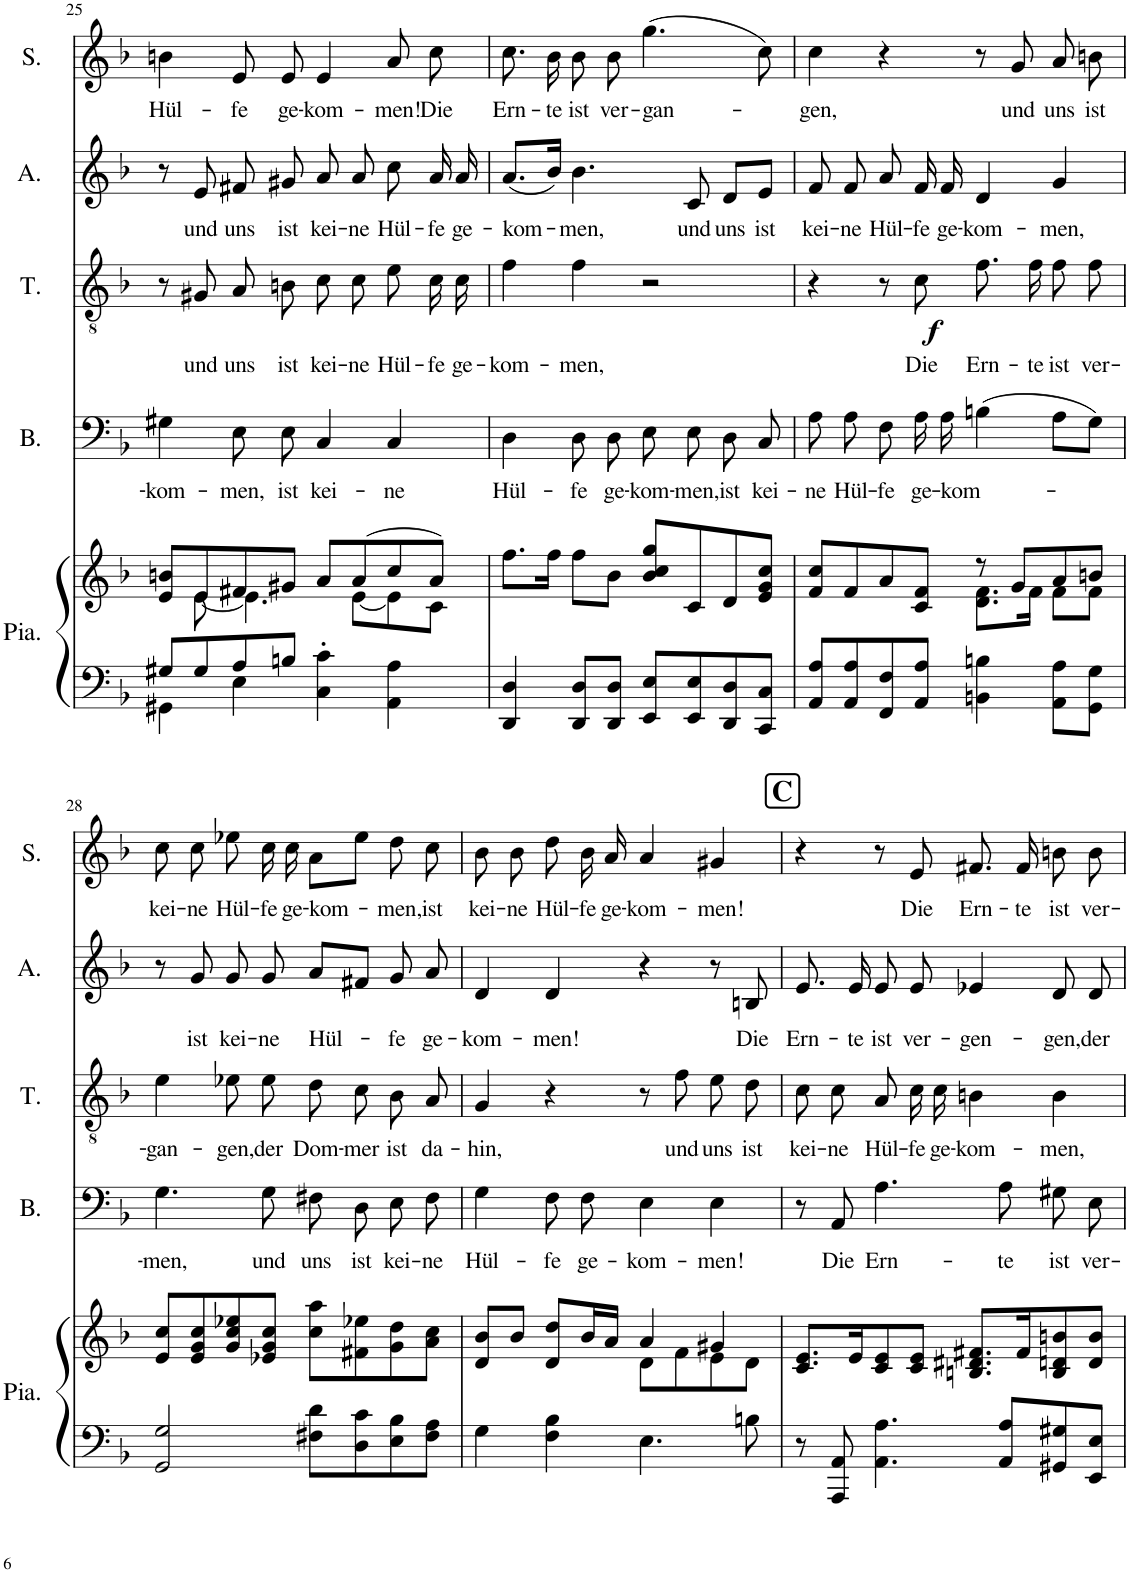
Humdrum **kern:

**kern	**kern	**kern	**text	**kern	**text	**dynam	**kern	**text	**kern	**text
*part5	*part5	*part4	*part4	*part3	*part3	*part3	*part2	*part2	*part1	*part1
*staff6	*staff5	*staff4	*staff4	*staff3	*staff3	*staff3	*staff2	*staff2	*staff1	*staff1
*I"Piano	*	*I"Basse	*	*I"Ténor	*	*	*I"Alto	*	*I"Soprano	*
*I'Pia.	*	*I'B.	*	*I'T.	*	*	*I'A.	*	*I'S.	*
!!LO:PB:g=z
*clefF4	*clefG2	*clefF4	*	*clefGv2	*	*	*clefG2	*	*clefG2	*
*k[b-]	*k[b-]	*k[b-]	*	*k[b-]	*	*	*k[b-]	*	*k[b-]	*
*M4/4	*M4/4	*M4/4	*	*M4/4	*	*	*M4/4	*	*M4/4	*
=25	=25	=25	=25	=25	=25	=25	=25	=25	=25	=25
*^	*^	*	*	*	*	*	*	*	*	*
!	!	!	!	!	!LO:LY:b	!	!	!	!	!	!	!LO:LY:b
8G#X/L	4GG#X\	8e/ 8bn/L	8ryy	4G#X\	-kom-	8r	.	.	8r	.	4bn\	Hül-
!	!	!	!	!	!	!	!LO:LY:b	!	!	!LO:LY:b	!	!
8G#/	.	8e/	[8e\	.	.	8G#X/	und	.	8e/	und	.	.
!	!	!	!	!	!LO:LY:b	!	!LO:LY:b	!	!	!LO:LY:b	!	!LO:LY:b
8A/	4E\	8f#X/	4.e\]	8E\	-men,	8A/L	uns	.	8f#X/	uns	8e/	-fe
!	!	!	!	!	!LO:LY:b	!	!LO:LY:b	!	!	!LO:LY:b	!	!LO:LY:b
8Bn/J	.	8g#X/J	.	8E\	ist	8Bn/J	ist	.	8g#X/	ist	8e/	ge-
!	!	!	!	!	!LO:LY:b	!	!LO:LY:b	!	!	!LO:LY:b	!	!LO:LY:b
4C\' 4c\'	2ryy	8a/L	.	4C/	kei-	8c\L	kei-	.	8a/	kei-	4e/	-kom-
!	!	!	!	!	!	!	!LO:LY:b	!	!	!LO:LY:b	!	!
.	.	(8a/	[8e\L	.	.	8c\J	-ne	.	8a/	-ne	.	.
!	!	!	!	!	!LO:LY:b	!	!LO:LY:b	!	!	!LO:LY:b	!	!LO:LY:b
4AA\ 4A\	.	8cc/	8e\]	4C/	-ne	8e\L	Hül-	.	8cc\	Hül-	8a/	-men!
!	!	!	!	!	!	!	!LO:LY:b	!	!	!LO:LY:b	!	!LO:LY:b
.	.	8a/J)	8c\J	.	.	16c\L	-fe	.	16a/	-fe	8cc\	Die
!	!	!	!	!	!	!	!LO:LY:b	!	!	!LO:LY:b	!	!
.	.	.	.	.	.	16c\JJ	ge-	.	16a/	ge-	.	.
*v	*v	*	*	*	*	*	*	*	*	*	*	*
*	*v	*v	*	*	*	*	*	*	*	*	*
=26	=26	=26	=26	=26	=26	=26	=26	=26	=26	=26
!	!	!	!LO:LY:b	!	!LO:LY:b	!	!	!LO:LY:b	!	!LO:LY:b
4DD/ 4D/	8.ff\L	4D\	Hül-	4f\	-kom-	.	(8.a/L	-kom-	8.cc\	Ern-
!	!	!	!	!	!	!	!	!	!	!LO:LY:b
.	16ff\Jk	.	.	.	.	.	16b-/Jk)	.	16b-\	-te
!	!	!	!LO:LY:b	!	!LO:LY:b	!	!	!LO:LY:b	!	!LO:LY:b
8DD/ 8D/L	8ff\L	8D\	-fe	4f\	-men,	.	4.b-\	-men,	8b-\	ist
!	!	!	!LO:LY:b	!	!	!	!	!	!	!LO:LY:b
8DD/ 8D/J	8b-\J	8D\	ge-	.	.	.	.	.	8b-\	ver-
!	!	!	!LO:LY:b	!	!	!	!	!	!	!LO:LY:b
8EE/ 8E/L	8b-/ 8cc/ 8gg/L	8E\	-kom-	2r	.	.	.	.	(4.gg\	-gan-
!	!	!	!LO:LY:b	!	!	!	!	!LO:LY:b	!	!
8EE/ 8E/	8c/	8E\	-men,	.	.	.	8c/	und	.	.
!	!	!	!LO:LY:b	!	!	!	!	!LO:LY:b	!	!
8DD/ 8D/	8d/	8D\	ist	.	.	.	8d/L	uns	.	.
!	!	!	!LO:LY:b	!	!	!	!	!LO:LY:b	!	!
8CC/ 8C/J	8e/ 8g/ 8cc/J	8C/	kei-	.	.	.	8e/J	ist	8cc\)	.
=27	=27	=27	=27	=27	=27	=27	=27	=27	=27	=27
*	*^	*	*	*	*	*	*	*	*	*
!	!	!	!	!LO:LY:b	!	!	!	!	!LO:LY:b	!	!LO:LY:b
8AA/ 8A/L	8f/ 8cc/L	2ryy	8A\	-ne	4r	.	.	8f/	kei-	4cc\	-gen,
!	!	!	!	!LO:LY:b	!	!	!	!	!LO:LY:b	!	!
8AA/ 8A/	8f/	.	8A\	Hül-	.	.	.	8f/	-ne	.	.
!	!	!	!	!LO:LY:b	!	!	!	!	!LO:LY:b	!	!
8FF/ 8F/	8a/	.	8F\	-fe	8r	.	.	8a/	Hül-	4r	.
!	!	!	!	!LO:LY:b	!	!LO:LY:b	!LO:DY:b	!	!LO:LY:b	!	!
8AA/ 8A/J	8c/ 8f/J	.	16A\	ge-	8c\	Die	f	16f/	-fe	.	.
!	!	!	!	!LO:LY:b	!	!	!	!	!LO:LY:b	!	!
.	.	.	16A\	-kom-	.	.	.	16f/	ge-	.	.
!	!	!	!	!	!	!LO:LY:b	!	!	!LO:LY:b	!	!
4BBn\ 4Bn\	8r	8.d\ 8.f\L	(4Bn\	.	8.f\L	Ern-	.	4d/	-kom-	8r	.
!	!	!	!	!	!	!	!	!	!	!	!LO:LY:b
.	8g/L	.	.	.	.	.	.	.	.	8g/	und
!	!	!	!	!	!	!LO:LY:b	!	!	!	!	!
.	.	16f\Jk	.	.	16f\Jk	-te	.	.	.	.	.
!	!	!	!	!	!	!LO:LY:b	!	!	!LO:LY:b	!	!LO:LY:b
8AA\ 8A\L	8a/	8f\L	8A\L	.	8f\L	ist	.	4g/	-men,	8a/	uns
!	!	!	!	!	!	!LO:LY:b	!	!	!	!	!LO:LY:b
8GG\ 8G\J	8bn/J	8f\J	8G\J)	.	8f\J	ver-	.	.	.	8bn\	ist
!!LO:LB:g=z
=28	=28	=28	=28	=28	=28	=28	=28	=28	=28	=28	=28
!	!	!	!	!LO:LY:b	!	!LO:LY:b	!	!	!	!	!LO:LY:b
*	*v	*v	*	*	*	*	*	*	*	*	*
2GG/ 2G/	8e/ 8cc/L	4.G\	-men,	4e\	-gan-	.	8r	.	8cc\	kei-
!	!	!	!	!	!	!	!	!LO:LY:b	!	!LO:LY:b
.	8e/ 8g/ 8cc/	.	.	.	.	.	8g/	ist	8cc\	-ne
!	!	!	!	!	!LO:LY:b	!	!	!LO:LY:b	!	!LO:LY:b
.	8g/ 8cc/ 8ee-X/	.	.	8e-X\L	-gen,	.	8g/	kei-	8ee-X\	Hül-
!	!	!	!LO:LY:b	!	!LO:LY:b	!	!	!LO:LY:b	!	!LO:LY:b
.	8e-X/ 8g/ 8cc/J	8G\	und	8e-\J	der	.	8g/	-ne	16cc\	-fe
!	!	!	!	!	!	!	!	!	!	!LO:LY:b
.	.	.	.	.	.	.	.	.	16cc\	ge-
!	!	!	!LO:LY:b	!	!LO:LY:b	!	!	!LO:LY:b	!	!LO:LY:b
8F#X\ 8d\L	8cc\ 8aa\L	8F#X\	uns	8d\L	Dom-	.	8a/L	Hül-	8a\L	-kom-
!	!	!	!LO:LY:b	!	!LO:LY:b	!	!	!	!	!
8D\ 8c\	8f#X\ 8ee-X\	8D\	ist	8c\J	-mer	.	8f#X/J	.	8ee-\J	.
!	!	!	!LO:LY:b	!	!LO:LY:b	!	!	!LO:LY:b	!	!LO:LY:b
8E\ 8B-\	8g\ 8dd\	8E\	kei-	8B-/L	ist	.	8g/	-fe	8dd\	-men,
!	!	!	!LO:LY:b	!	!LO:LY:b	!	!	!LO:LY:b	!	!LO:LY:b
8F#\ 8A\J	8a\ 8cc\J	8F#\	-ne	8A/J	da-	.	8a/	ge-	8cc\	ist
=29	=29	=29	=29	=29	=29	=29	=29	=29	=29	=29
*	*^	*	*	*	*	*	*	*	*	*
!	!	!	!	!LO:LY:b	!	!LO:LY:b	!	!	!LO:LY:b	!	!LO:LY:b
4G\	8d/ 8b-/L	2ryy	4G\	Hül-	4G/	-hin,	.	4d/	-kom-	8b-\	kei-
!	!	!	!	!	!	!	!	!	!	!	!LO:LY:b
.	8b-/J	.	.	.	.	.	.	.	.	8b-\	-ne
!	!	!	!	!LO:LY:b	!	!	!	!	!LO:LY:b	!	!LO:LY:b
4F\ 4B-\	8d/ 8dd/L	.	8F\	-fe	4r	.	.	4d/	-men!	8dd\	Hül-
!	!	!	!	!LO:LY:b	!	!	!	!	!	!	!LO:LY:b
.	16b-/L	.	8F\	ge-	.	.	.	.	.	16b-\	-fe
!	!	!	!	!	!	!	!	!	!	!	!LO:LY:b
.	16a/JJ	.	.	.	.	.	.	.	.	16a/	ge-
!	!	!	!	!LO:LY:b	!	!	!	!	!	!	!LO:LY:b
4.E\	4a/	8d\L	4E\	-kom-	8r	.	.	4r	.	4a/	-kom-
!	!	!	!	!	!	!LO:LY:b	!	!	!	!	!
.	.	8f\	.	.	8f\	und	.	.	.	.	.
!	!	!	!	!LO:LY:b	!	!LO:LY:b	!	!	!	!	!LO:LY:b
.	4g#X/	8e\	4E\	-men!	8e\L	uns	.	8r	.	4g#X/	-men!
!	!	!	!	!	!	!LO:LY:b	!	!	!LO:LY:b	!	!
8Bn\	.	8d\J	.	.	8d\J	ist	.	8Bn/	Die	.	.
!!LO:REH:place=s1:a:B:cj:fs=14:t=C
=30	=30	=30	=30	=30	=30	=30	=30	=30	=30	=30	=30
!	!	!	!	!	!	!LO:LY:b	!	!	!LO:LY:b	!	!
*	*v	*v	*	*	*	*	*	*	*	*	*
8r	8.c/ 8.e/L	8r	.	8c\L	kei-	.	8.e/	Ern-	4r	.
!	!	!	!LO:LY:b	!	!LO:LY:b	!	!	!	!	!
8AAA/ 8AA/	.	8AA/	Die	8c\J	-ne	.	.	.	.	.
!	!	!	!	!	!	!	!	!LO:LY:b	!	!
.	16e/K	.	.	.	.	.	16e/	-te	.	.
!	!	!	!LO:LY:b	!	!LO:LY:b	!	!	!LO:LY:b	!	!
4.AA\ 4.A\	8c/ 8e/	4.A\	Ern-	8A\L	Hül-	.	8e/	ist	8r	.
!	!	!	!	!	!LO:LY:b	!	!	!LO:LY:b	!	!LO:LY:b
.	8c/ 8e/J	.	.	16c\L	-fe	.	8e/	ver-	8e/	Die
!	!	!	!	!	!LO:LY:b	!	!	!	!	!
.	.	.	.	16c\JJ	ge-	.	.	.	.	.
!	!	!	!	!	!LO:LY:b	!	!	!LO:LY:b	!	!LO:LY:b
.	8.Bn/ 8.d#X/ 8.f#X/L	.	.	4Bn\	-kom-	.	4e-X/	-gen-	8.f#X/	Ern-
!	!	!	!LO:LY:b	!	!	!	!	!	!	!
8AA/ 8A/L	.	8A\	-te	.	.	.	.	.	.	.
!	!	!	!	!	!	!	!	!	!	!LO:LY:b
.	16f#/K	.	.	.	.	.	.	.	16f#/	-te
!	!	!	!LO:LY:b	!	!LO:LY:b	!	!	!LO:LY:b	!	!LO:LY:b
8GG#X/ 8G#X/	8B/ 8dn/ 8bn/	8G#X\	ist	4B\	-men,	.	8d/	-gen,	8bn\	ist
!	!	!	!LO:LY:b	!	!	!	!	!LO:LY:b	!	!LO:LY:b
8EE/ 8E/J	8d/ 8b/J	8E\	ver-	.	.	.	8d/	der	8b\	ver-
=	=	=	=	=	=	=	=	=	=	=
*-	*-	*-	*-	*-	*-	*-	*-	*-	*-	*-
